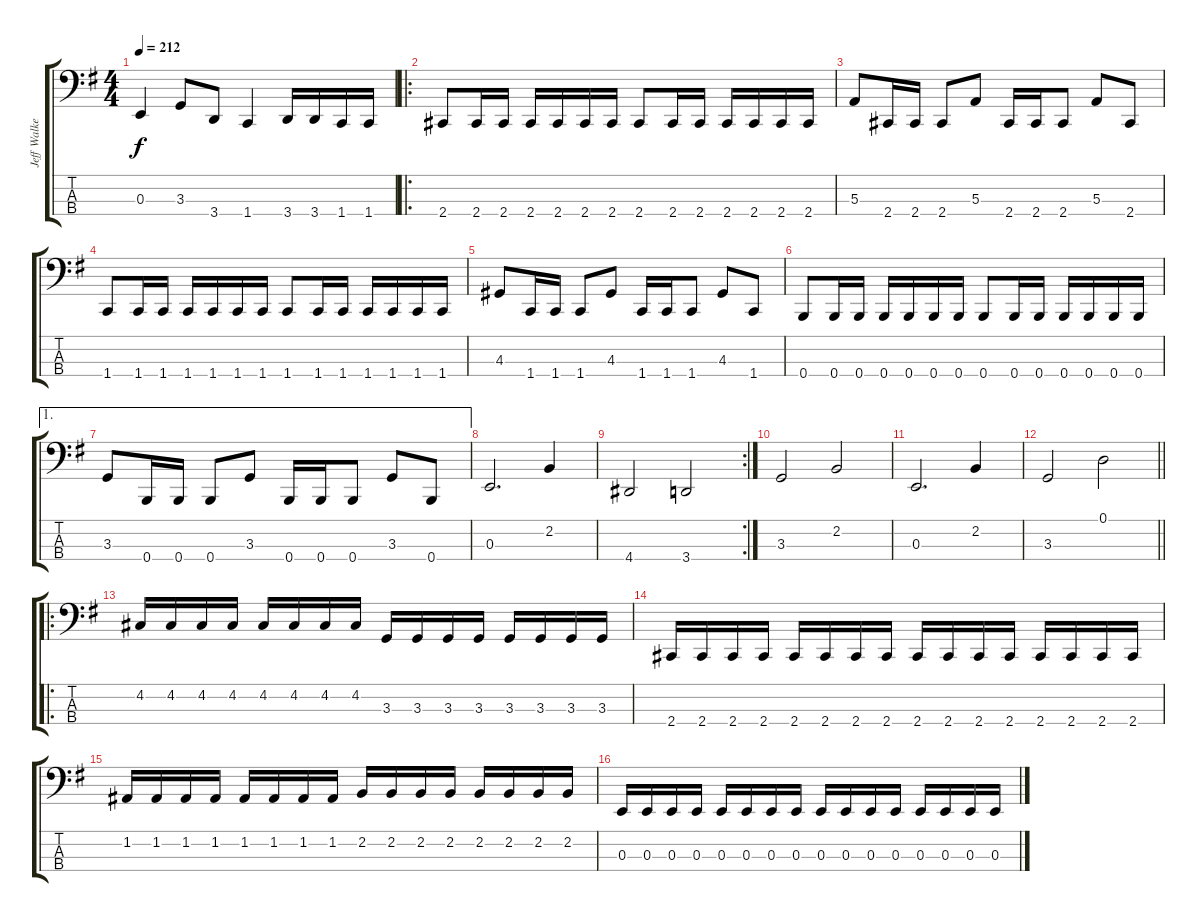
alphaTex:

\track ("Jeff Walker" "Jeff Walke") {instrument electricbasspick}
\staff {score tabs}
\tuning (D2 A1 E1 B0) {hide}
\ts (4 4)
\tempo 212
\clef f4
\ks g
0.3.4{dy f} 3.3.8 3.4.8 1.4.4 3.4.16 3.4.16 1.4.16 1.4.16 |
\ro
2.4.8 2.4.16 2.4.16 2.4.16 2.4.16 2.4.16 2.4.16 2.4.8 2.4.16 2.4.16 2.4.16 2.4.16 2.4.16 2.4.16 |
5.3.8 2.4.16 2.4.16 2.4.8 5.3.8 2.4.16 2.4.16 2.4.8 5.3.8 2.4.8 |
1.4.8 1.4.16 1.4.16 1.4.16 1.4.16 1.4.16 1.4.16 1.4.8 1.4.16 1.4.16 1.4.16 1.4.16 1.4.16 1.4.16 |
4.3.8 1.4.16 1.4.16 1.4.8 4.3.8 1.4.16 1.4.16 1.4.8 4.3.8 1.4.8 |
0.4.8 0.4.16 0.4.16 0.4.16 0.4.16 0.4.16 0.4.16 0.4.8 0.4.16 0.4.16 0.4.16 0.4.16 0.4.16 0.4.16 |
\ae 1
3.3.8 0.4.16 0.4.16 0.4.8 3.3.8 0.4.16 0.4.16 0.4.8 3.3.8 0.4.8 |
0.3.2{d} 2.2.4 |
\rc 2
4.4.2 3.4.2 |
3.3.2 2.2.2 |
0.3.2{d} 2.2.4 |
\barLineRight lightlight
3.3.2 0.1.2 |
\ro
4.2.16 4.2.16 4.2.16 4.2.16 4.2.16 4.2.16 4.2.16 4.2.16 3.3.16 3.3.16 3.3.16 3.3.16 3.3.16 3.3.16 3.3.16 3.3.16 |
2.4.16 2.4.16 2.4.16 2.4.16 2.4.16 2.4.16 2.4.16 2.4.16 2.4.16 2.4.16 2.4.16 2.4.16 2.4.16 2.4.16 2.4.16 2.4.16 |
1.2.16 1.2.16 1.2.16 1.2.16 1.2.16 1.2.16 1.2.16 1.2.16 2.2.16 2.2.16 2.2.16 2.2.16 2.2.16 2.2.16 2.2.16 2.2.16 |
0.3.16 0.3.16 0.3.16 0.3.16 0.3.16 0.3.16 0.3.16 0.3.16 0.3.16 0.3.16 0.3.16 0.3.16 0.3.16 0.3.16 0.3.16 0.3.16
